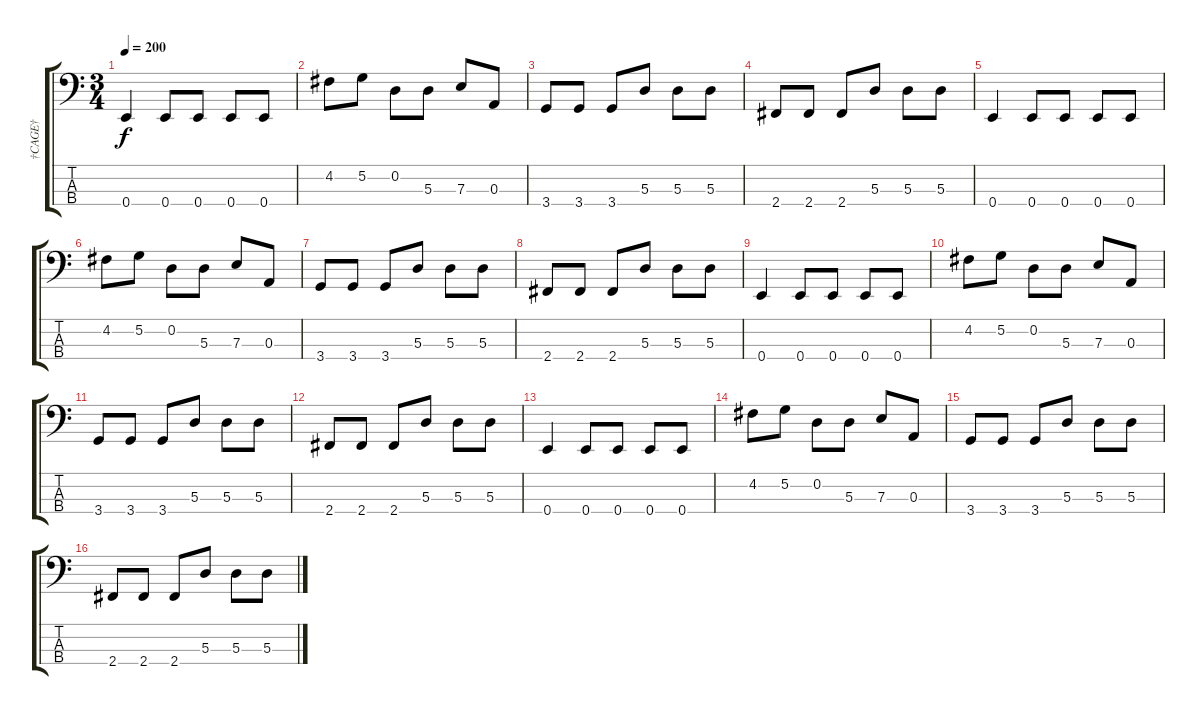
\track ("†CAGE†" "†CAGE†") {instrument electricbasspick}
\staff {score tabs}
\tuning (G2 D2 A1 E1) {hide}
\ts (3 4)
\tempo 200
\clef f4
\ks c
0.4.4{dy f} 0.4.8 0.4.8 0.4.8 0.4.8 |
4.2.8 5.2.8 0.2.8 5.3.8 7.3.8 0.3.8 |
3.4.8 3.4.8 3.4.8 5.3.8 5.3.8 5.3.8 |
2.4.8 2.4.8 2.4.8 5.3.8 5.3.8 5.3.8 |
0.4.4 0.4.8 0.4.8 0.4.8 0.4.8 |
4.2.8 5.2.8 0.2.8 5.3.8 7.3.8 0.3.8 |
3.4.8 3.4.8 3.4.8 5.3.8 5.3.8 5.3.8 |
2.4.8 2.4.8 2.4.8 5.3.8 5.3.8 5.3.8 |
0.4.4 0.4.8 0.4.8 0.4.8 0.4.8 |
4.2.8 5.2.8 0.2.8 5.3.8 7.3.8 0.3.8 |
3.4.8 3.4.8 3.4.8 5.3.8 5.3.8 5.3.8 |
2.4.8 2.4.8 2.4.8 5.3.8 5.3.8 5.3.8 |
0.4.4 0.4.8 0.4.8 0.4.8 0.4.8 |
4.2.8 5.2.8 0.2.8 5.3.8 7.3.8 0.3.8 |
3.4.8 3.4.8 3.4.8 5.3.8 5.3.8 5.3.8 |
2.4.8 2.4.8 2.4.8 5.3.8 5.3.8 5.3.8
